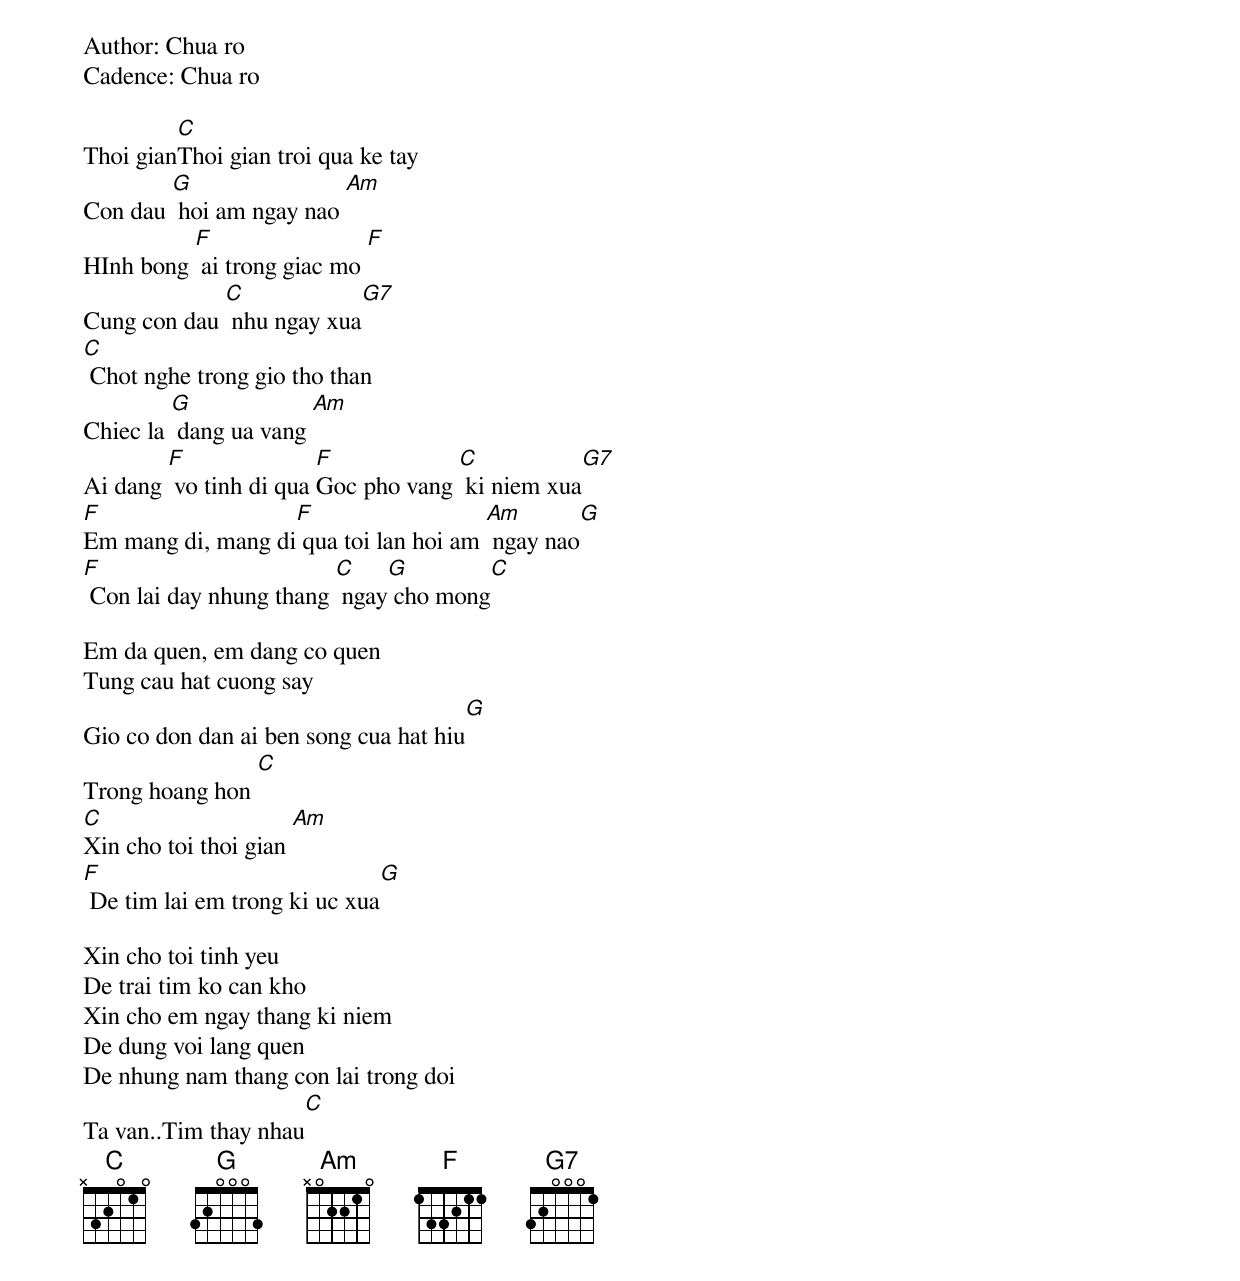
Author: Chua ro
Cadence: Chua ro

Thoi gian[C]Thoi gian troi qua ke tay
Con dau [G] hoi am ngay nao [Am]
HInh bong [F] ai trong giac mo [F]
Cung con dau [C] nhu ngay xua[G7]
[C] Chot nghe trong gio tho than
Chiec la [G] dang ua vang [Am]
Ai dang [F] vo tinh di qua [F]Goc pho vang [C] ki niem xua[G7]
[F]Em mang di, mang di[F] qua toi lan hoi am [Am] ngay nao[G]
[F] Con lai day nhung thang [C] ngay[G] cho mong[C]

Em da quen, em dang co quen
Tung cau hat cuong say
Gio co don dan ai ben song cua hat hiu[G]
Trong hoang hon [C]
[C]Xin cho toi thoi gian [Am]
[F] De tim lai em trong ki uc xua[G]

Xin cho toi tinh yeu
De trai tim ko can kho
Xin cho em ngay thang ki niem
De dung voi lang quen
De nhung nam thang con lai trong doi
Ta van..Tim thay nhau[C]
